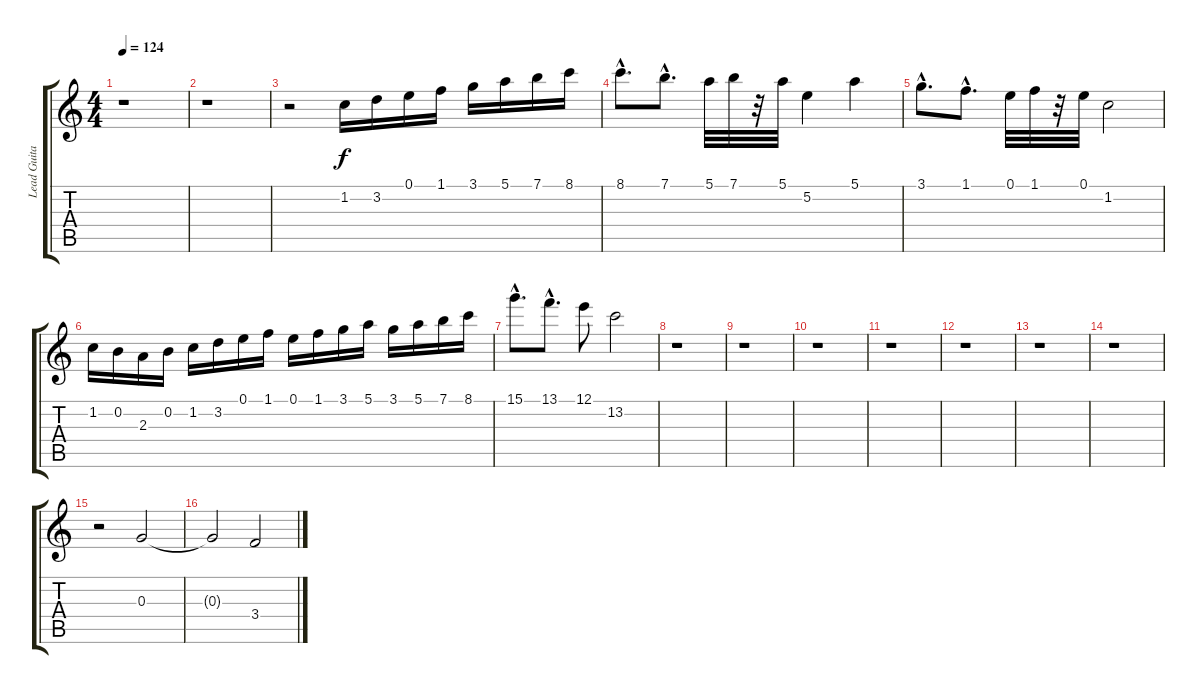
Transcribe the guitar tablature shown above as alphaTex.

\track ("Lead Guitar" "Lead Guita") {instrument distortionguitar}
\staff {score tabs}
\tuning (E4 B3 G3 D3 A2 E2) {hide}
\ts (4 4)
\tempo 124
\clef g2
\ks c
r.1{dy f} |
r.1 |
r.2 1.2.16 3.2.16 0.1.16 1.1.16 3.1.16 5.1.16 7.1.16 8.1.16 |
8.1{hac}.8{d} 7.1{hac}.8{d} 5.1.32 7.1.32 r.32 5.1.32 5.2.4 5.1.4 |
3.1{hac}.8{d} 1.1{hac}.8{d} 0.1.32 1.1.32 r.32 0.1.32 1.2.2 |
1.2.16 0.2.16 2.3.16 0.2.16 1.2.16 3.2.16 0.1.16 1.1.16 0.1.16 1.1.16 3.1.16 5.1.16 3.1.16 5.1.16 7.1.16 8.1.16 |
15.1{hac}.8{d} 13.1{hac}.8{d} 12.1.8 13.2.2 |
r.1 |
r.1 |
r.1 |
r.1 |
r.1 |
r.1 |
r.1 |
r.2 0.3.2 |
0.3{t}.2 3.4.2
